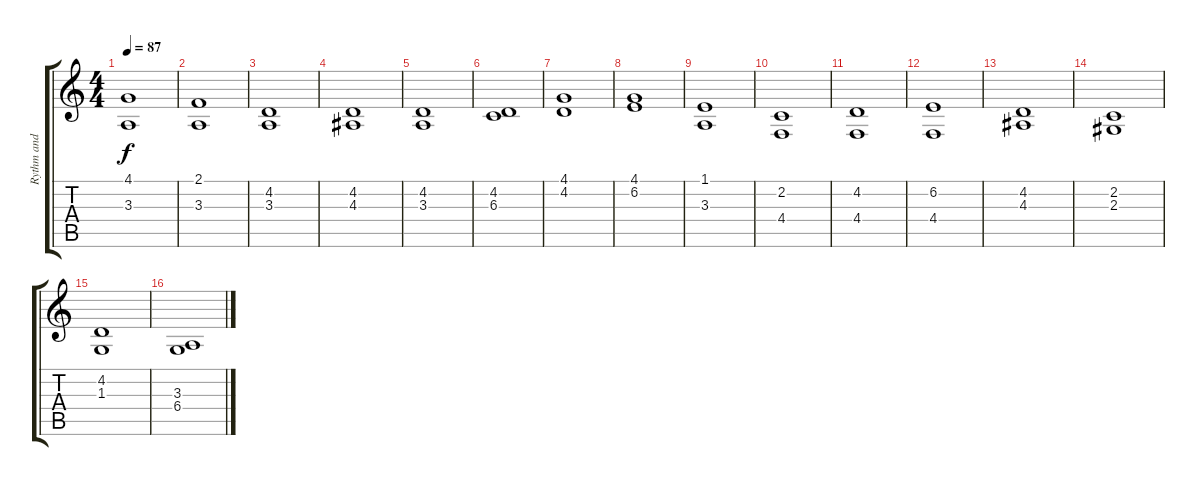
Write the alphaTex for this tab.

\track ("Rythm and Harmony" "Rythm and ") {instrument choiraahs}
\staff {score tabs}
\tuning (Eb4 Bb3 Gb3 Db3 Ab2 Eb2) {hide}
\ts (4 4)
\tempo 87
\clef g2
\ks c
(4.1 3.3).1{dy f} |
(2.1 3.3).1 |
(4.2 3.3).1 |
(4.2 4.3).1 |
(4.2 3.3).1 |
(4.2 6.3).1 |
(4.1 4.2).1 |
(4.1 6.2).1 |
(1.1 3.3).1 |
(2.2 4.4).1 |
(4.2 4.4).1 |
(6.2 4.4).1 |
(4.2 4.3).1 |
(2.2 2.3).1 |
(4.2 1.3).1 |
(3.3 6.4).1
